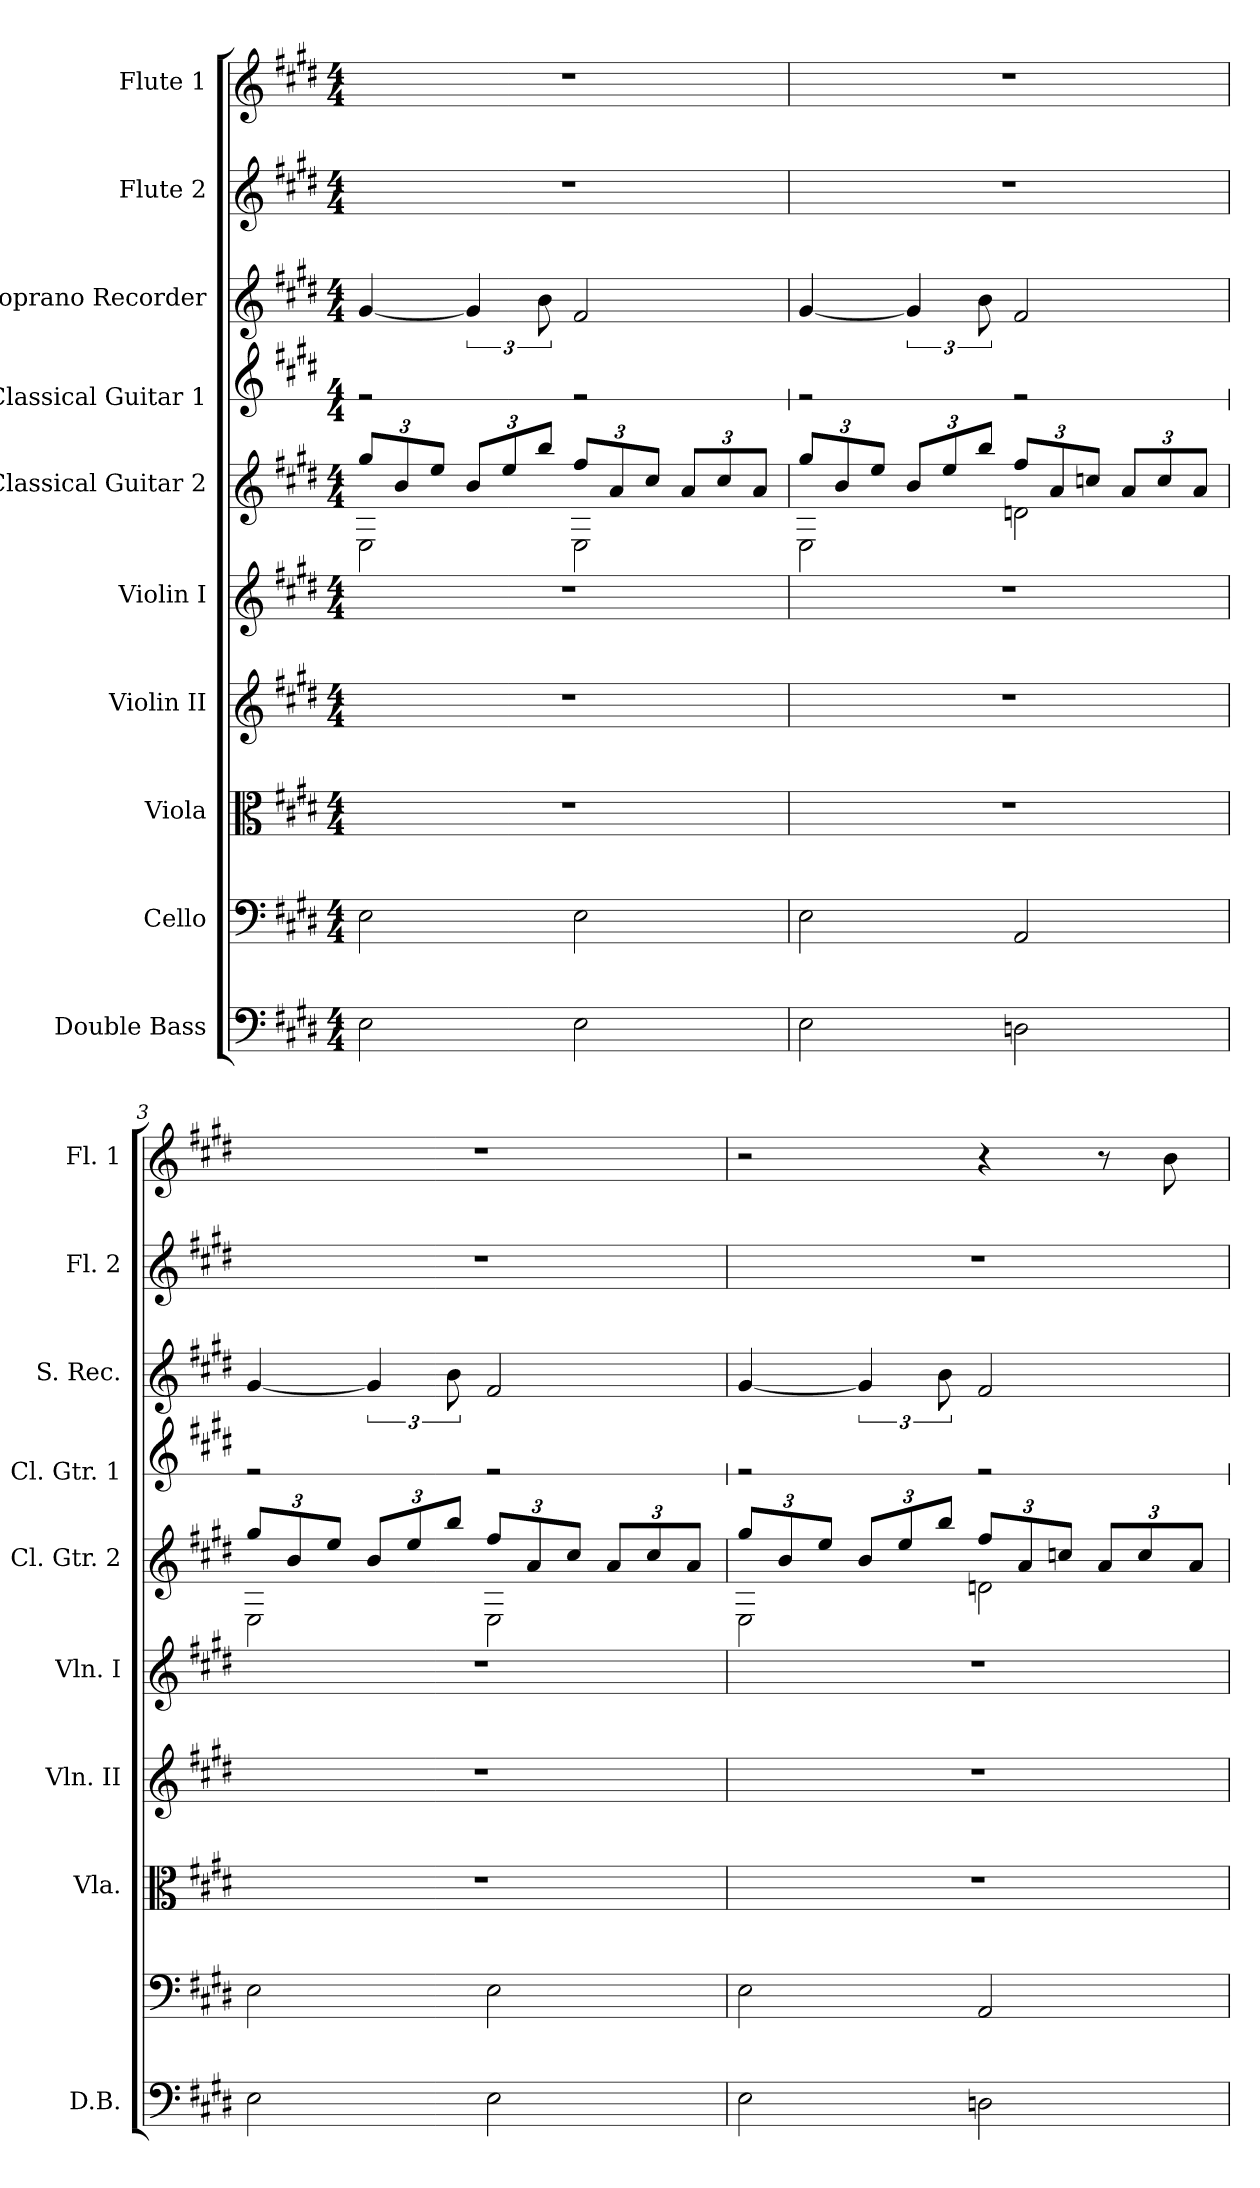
**kern	**kern	**kern	**kern	**kern	**kern	**kern	**kern	**kern	**kern
*part10	*part9	*part8	*part7	*part6	*part5	*part4	*part3	*part2	*part1
*staff10	*staff9	*staff8	*staff7	*staff6	*staff5	*staff4	*staff3	*staff2	*staff1
*I"Double Bass	*I"Cello	*I"Viola	*I"Violin II	*I"Violin I	*I"Classical Guitar 2	*I"Classical Guitar 1	*I"Soprano Recorder	*I"Flute 2	*I"Flute 1
*I'D.B.	*	*I'Vla.	*I'Vln. II	*I'Vln. I	*I'Cl. Gtr. 2	*I'Cl. Gtr. 1	*I'S. Rec.	*I'Fl. 2	*I'Fl. 1
*	*	*	*	*	*	*stria1	*	*	*
*clefF4	*clefF4	*clefC3	*clefG2	*clefG2	*clefG2	*clefG2	*clefG2	*clefG2	*clefG2
*ITrd7c12	*	*	*	*	*ITrd7c12	*ITrd7c12	*ITrd-7c-12	*	*
*k[f#c#g#d#]	*k[f#c#g#d#]	*k[f#c#g#d#]	*k[f#c#g#d#]	*k[f#c#g#d#]	*k[f#c#g#d#]	*k[f#c#g#d#]	*k[f#c#g#d#]	*k[f#c#g#d#]	*k[f#c#g#d#]
*E:	*E:	*E:	*E:	*E:	*E:	*E:	*E:	*E:	*E:
*M4/4	*M4/4	*M4/4	*M4/4	*M4/4	*M4/4	*M4/4	*M4/4	*M4/4	*M4/4
=1	=1	=1	=1	=1	=1	=1	=1	=1	=1
*	*	*	*	*	*^	*	*	*	*
2EE\	2E\	1r	1r	1r	12g#/L	2EE\	2r	[4gg#/	1r	1r
.	.	.	.	.	12B/	.	.	.	.	.
.	.	.	.	.	12e/J	.	.	.	.	.
.	.	.	.	.	12B/L	.	.	6gg#/]	.	.
.	.	.	.	.	12e/	.	.	.	.	.
.	.	.	.	.	12b/J	.	.	12bb\	.	.
2EE\	2E\	.	.	.	12f#/L	2EE\	2r	2ff#/	.	.
.	.	.	.	.	12A/	.	.	.	.	.
.	.	.	.	.	12c#/J	.	.	.	.	.
.	.	.	.	.	12A/L	.	.	.	.	.
.	.	.	.	.	12c#/	.	.	.	.	.
.	.	.	.	.	12A/J	.	.	.	.	.
=2	=2	=2	=2	=2	=2	=2	=2	=2	=2	=2
2EE\	2E\	1r	1r	1r	12g#/L	2EE\	2r	[4gg#/	1r	1r
.	.	.	.	.	12B/	.	.	.	.	.
.	.	.	.	.	12e/J	.	.	.	.	.
.	.	.	.	.	12B/L	.	.	6gg#/]	.	.
.	.	.	.	.	12e/	.	.	.	.	.
.	.	.	.	.	12b/J	.	.	12bb\	.	.
2DDn\	2AA/	.	.	.	12f#/L	2Dn\	2r	2ff#/	.	.
.	.	.	.	.	12A/	.	.	.	.	.
.	.	.	.	.	12cn/J	.	.	.	.	.
.	.	.	.	.	12A/L	.	.	.	.	.
.	.	.	.	.	12c/	.	.	.	.	.
.	.	.	.	.	12A/J	.	.	.	.	.
=3	=3	=3	=3	=3	=3	=3	=3	=3	=3	=3
2EE\	2E\	1r	1r	1r	12g#/L	2EE\	2r	[4gg#/	1r	1r
.	.	.	.	.	12B/	.	.	.	.	.
.	.	.	.	.	12e/J	.	.	.	.	.
.	.	.	.	.	12B/L	.	.	6gg#/]	.	.
.	.	.	.	.	12e/	.	.	.	.	.
.	.	.	.	.	12b/J	.	.	12bb\	.	.
2EE\	2E\	.	.	.	12f#/L	2EE\	2r	2ff#/	.	.
.	.	.	.	.	12A/	.	.	.	.	.
.	.	.	.	.	12c#/J	.	.	.	.	.
.	.	.	.	.	12A/L	.	.	.	.	.
.	.	.	.	.	12c#/	.	.	.	.	.
.	.	.	.	.	12A/J	.	.	.	.	.
!!LO:PB:g=z
=4	=4	=4	=4	=4	=4	=4	=4	=4	=4	=4
2EE\	2E\	1r	1r	1r	12g#/L	2EE\	2r	[4gg#/	1r	2r
.	.	.	.	.	12B/	.	.	.	.	.
.	.	.	.	.	12e/J	.	.	.	.	.
.	.	.	.	.	12B/L	.	.	6gg#/]	.	.
.	.	.	.	.	12e/	.	.	.	.	.
.	.	.	.	.	12b/J	.	.	12bb\	.	.
2DDn\	2AA/	.	.	.	12f#/L	2Dn\	2r	2ff#/	.	4r
.	.	.	.	.	12A/	.	.	.	.	.
.	.	.	.	.	12cn/J	.	.	.	.	.
.	.	.	.	.	12A/L	.	.	.	.	8r
.	.	.	.	.	12c/	.	.	.	.	.
.	.	.	.	.	.	.	.	.	.	8b\
.	.	.	.	.	12A/J	.	.	.	.	.
*	*	*	*	*	*v	*v	*	*	*	*
=	=	=	=	=	=	=	=	=	=
*-	*-	*-	*-	*-	*-	*-	*-	*-	*-
